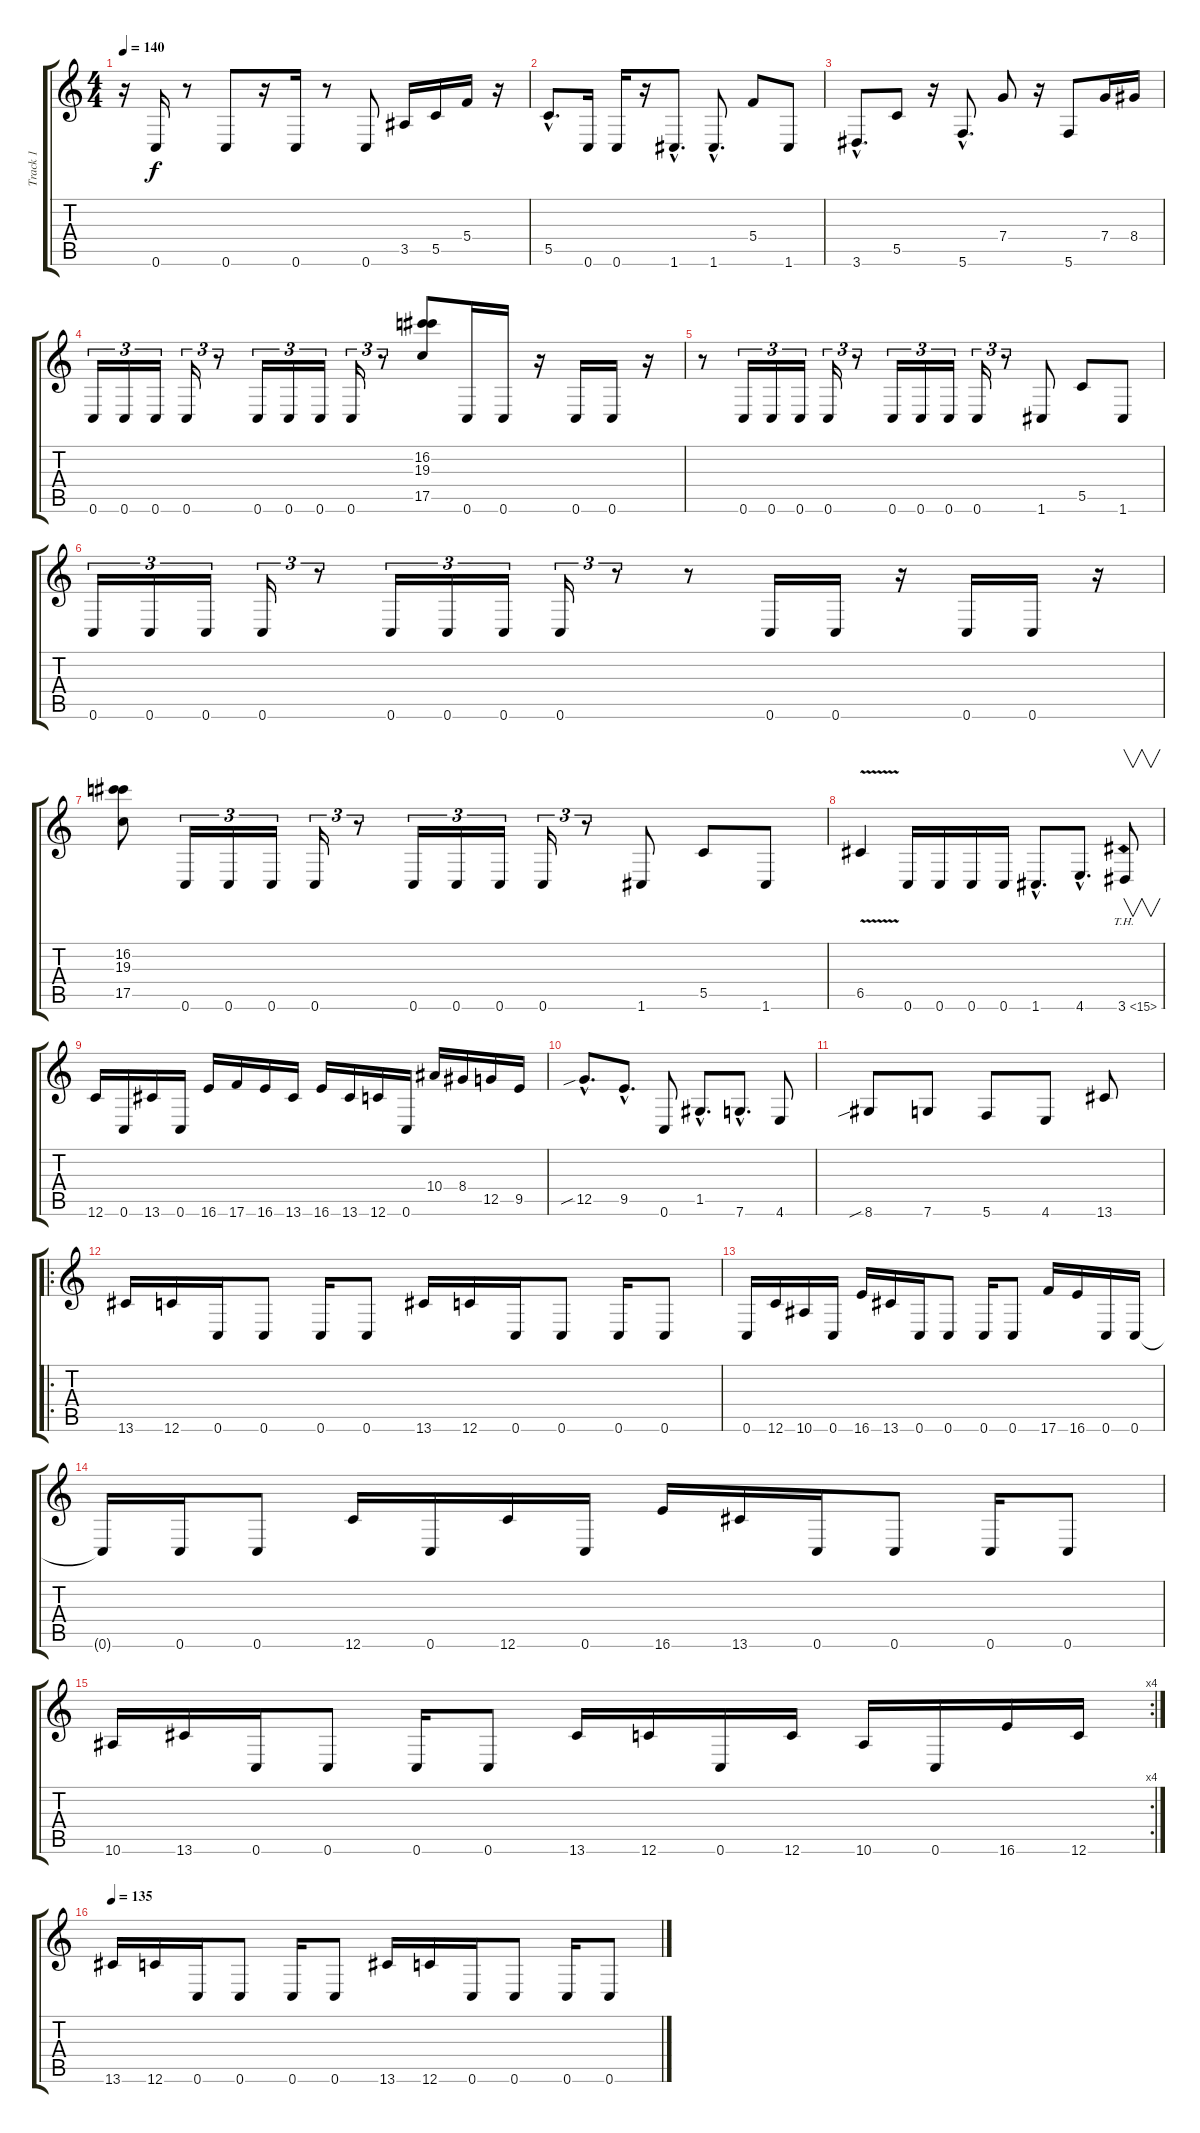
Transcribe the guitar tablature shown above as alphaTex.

\track ("Track 1" "Track 1") {instrument distortionguitar}
\staff {score tabs}
\tuning (D4 A3 F3 C3 G2 C2) {hide}
\ts (4 4)
\tempo 140
\clef g2
\ks c
r.16{dy f} 0.6.16 r.8 0.6.8 r.16 0.6.16 r.8 0.6.8 3.5.16 5.5.16 5.4.16 r.16 |
5.5{hac}.8{d} 0.6.16 0.6.16 r.16 1.6{hac}.8{d} 1.6{hac}.8{d} 5.4.8 1.6.8 |
3.6{hac}.8{d} 5.5.8 r.16 5.6{hac}.8{d} 7.4.8 r.16 5.6.8 7.4.16 8.4.16 |
0.6.16{tu (3 2)} 0.6.16{tu (3 2)} 0.6.16{tu (3 2)} 0.6.16{tu (3 2)} r.8{tu (3 2)} 0.6.16{tu (3 2)} 0.6.16{tu (3 2)} 0.6.16{tu (3 2)} 0.6.16{tu (3 2)} r.8{tu (3 2)} (16.2 19.3 17.5).8 0.6.16 0.6.16 r.16 0.6.16 0.6.16 r.16 |
r.8 0.6.16{tu (3 2)} 0.6.16{tu (3 2)} 0.6.16{tu (3 2)} 0.6.16{tu (3 2)} r.8{tu (3 2)} 0.6.16{tu (3 2)} 0.6.16{tu (3 2)} 0.6.16{tu (3 2)} 0.6.16{tu (3 2)} r.8{tu (3 2)} 1.6.8 5.5.8 1.6.8 |
0.6.16{tu (3 2)} 0.6.16{tu (3 2)} 0.6.16{tu (3 2)} 0.6.16{tu (3 2)} r.8{tu (3 2)} 0.6.16{tu (3 2)} 0.6.16{tu (3 2)} 0.6.16{tu (3 2)} 0.6.16{tu (3 2)} r.8{tu (3 2)} r.8 0.6.16 0.6.16 r.16 0.6.16 0.6.16 r.16 |
(16.2 19.3 17.5).8 0.6.16{tu (3 2)} 0.6.16{tu (3 2)} 0.6.16{tu (3 2)} 0.6.16{tu (3 2)} r.8{tu (3 2)} 0.6.16{tu (3 2)} 0.6.16{tu (3 2)} 0.6.16{tu (3 2)} 0.6.16{tu (3 2)} r.8{tu (3 2)} 1.6.8 5.5.8 1.6.8 |
6.5{v}.4 0.6.16 0.6.16 0.6.16 0.6.16 1.6{hac}.8{d} 4.6{hac}.8{d} 3.6{th 12}.8{v} |
12.6.16 0.6.16 13.6.16 0.6.16 16.6.16 17.6.16 16.6.16 13.6.16 16.6.16 13.6.16 12.6.16 0.6.16 10.4.16 8.4.16 12.5.16 9.5.16 |
12.5{sib hac}.8{d} 9.5{hac}.8{d} 0.6.8 1.5{hac}.8{d} 7.6{hac}.8{d} 4.6.8 |
8.6{sib}.8 7.6.8 5.6.8 4.6.8 13.6.8 |
\ro
13.6.16 12.6.16 0.6.16 0.6.8 0.6.16 0.6.8 13.6.16 12.6.16 0.6.16 0.6.8 0.6.16 0.6.8 |
0.6.16 12.6.16 10.6.16 0.6.16 16.6.16 13.6.16 0.6.16 0.6.8 0.6.16 0.6.8 17.6.16 16.6.16 0.6.16 0.6.16 |
0.6{t}.16 0.6.16 0.6.8 12.6.16 0.6.16 12.6.16 0.6.16 16.6.16 13.6.16 0.6.16 0.6.8 0.6.16 0.6.8 |
\rc 4
10.6.16 13.6.16 0.6.16 0.6.8 0.6.16 0.6.8 13.6.16 12.6.16 0.6.16 12.6.16 10.6.16 0.6.16 16.6.16 12.6.16 |
\tempo 140
\tempo 135
13.6.16 12.6.16 0.6.16 0.6.8 0.6.16 0.6.8 13.6.16 12.6.16 0.6.16 0.6.8 0.6.16 0.6.8
